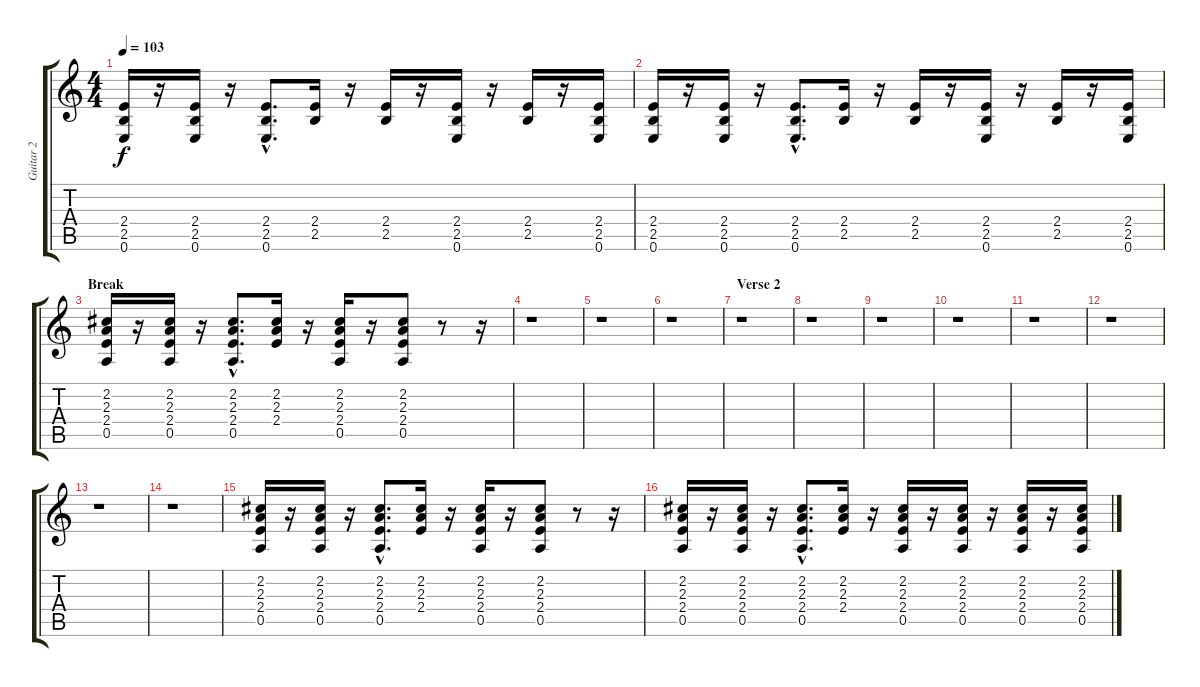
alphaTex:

\track ("Guitar 2" "Guitar 2") {instrument electricguitarclean}
\staff {score tabs}
\tuning (E4 B3 G3 D3 A2 E2) {hide}
\ts (4 4)
\tempo 103
\clef g2
\ks c
(2.4 2.5 0.6).16{dy f} r.16 (2.4 2.5 0.6).16 r.16 (2.4{hac} 2.5{hac} 0.6{hac}).8{d} (2.4 2.5).16 r.16 (2.4 2.5).16 r.16 (2.4 2.5 0.6).16 r.16 (2.4 2.5).16 r.16 (2.4 2.5 0.6).16 |
(2.4 2.5 0.6).16 r.16 (2.4 2.5 0.6).16 r.16 (2.4{hac} 2.5{hac} 0.6{hac}).8{d} (2.4 2.5).16 r.16 (2.4 2.5).16 r.16 (2.4 2.5 0.6).16 r.16 (2.4 2.5).16 r.16 (2.4 2.5 0.6).16 |
\section ("" "Break ")
(2.2 2.3 2.4 0.5).16 r.16 (2.2 2.3 2.4 0.5).16 r.16 (2.2{hac} 2.3{hac} 2.4{hac} 0.5{hac}).8{d} (2.2 2.3 2.4).16 r.16 (2.2 2.3 2.4 0.5).16 r.16 (2.2 2.3 2.4 0.5).8 r.8 r.16 |
r.1 |
r.1 |
r.1 |
\section ("" "Verse 2")
r.1 |
r.1 |
r.1 |
r.1 |
r.1 |
r.1 |
r.1 |
r.1 |
(2.2 2.3 2.4 0.5).16 r.16 (2.2 2.3 2.4 0.5).16 r.16 (2.2{hac} 2.3{hac} 2.4{hac} 0.5{hac}).8{d} (2.2 2.3 2.4).16 r.16 (2.2 2.3 2.4 0.5).16 r.16 (2.2 2.3 2.4 0.5).8 r.8 r.16 |
(2.2 2.3 2.4 0.5).16 r.16 (2.2 2.3 2.4 0.5).16 r.16 (2.2{hac} 2.3{hac} 2.4{hac} 0.5{hac}).8{d} (2.2 2.3 2.4).16 r.16 (2.2 2.3 2.4 0.5).16 r.16 (2.2 2.3 2.4 0.5).16 r.16 (2.2 2.3 2.4 0.5).16 r.16 (2.2 2.3 2.4 0.5).16
